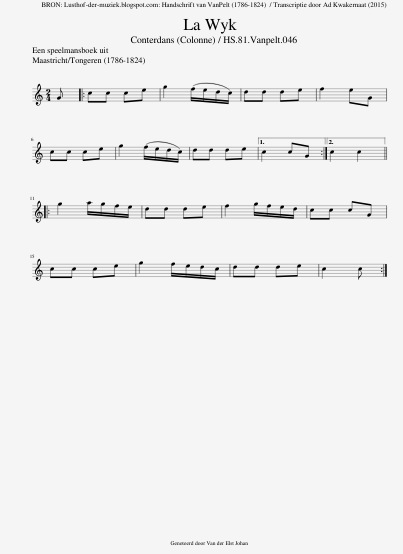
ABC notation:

X:1
L:1/8
Q:1/4=126
M:2/4
I:linebreak $
K:C
V:1 treble
V:1
 G |: cc ce | g2 (f/e/d/c/) | dd de | f2 eG |$ %5
 cc ce | g2 (f/e/d/c/) | dd de |1 c2 cG :|2 c2 c2 |:$ %10
 g2 a/g/f/e/ | dd de | f2 g/f/e/d/ | cc cG |$ cc ce | %15
 g2 f/e/d/c/ | dd de | c2 c :| %18
